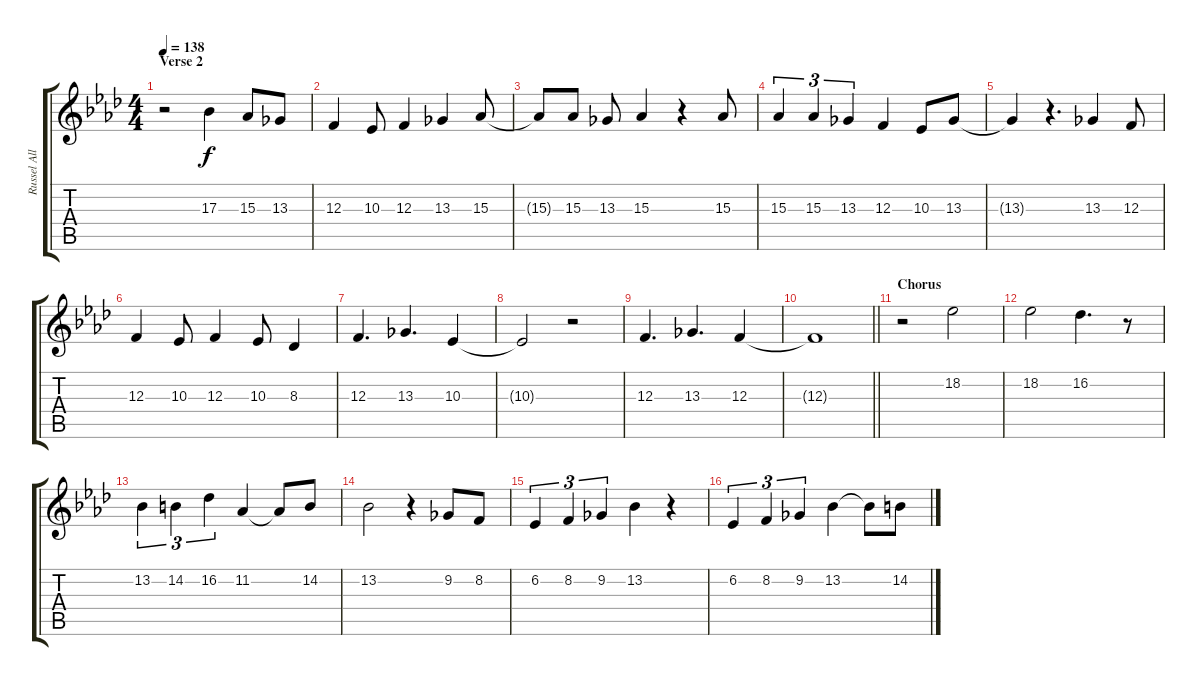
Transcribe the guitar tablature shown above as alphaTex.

\track ("Russel Allen (vocal)" "Russel All") {instrument tenorsax}
\staff {score tabs}
\tuning (D4 A3 F3 C3 G2 D2) {hide}
\ts (4 4)
\section ("" "Verse 2")
\tempo 138
\clef g2
\ks ab
r.2{dy f} 17.3.4 15.3.8 13.3.8 |
12.3.4 10.3.8 12.3.4 13.3.4 15.3.8 |
15.3{t}.8 15.3.8 13.3.8 15.3.4 r.4 15.3.8 |
15.3.4{tu (3 2)} 15.3.4{tu (3 2)} 13.3.4{tu (3 2)} 12.3.4 10.3.8 13.3.8 |
13.3{t}.4 r.4{d} 13.3.4 12.3.8 |
12.3.4 10.3.8 12.3.4 10.3.8 8.3.4 |
\ks fminor
12.3.4{d} 13.3.4{d} 10.3.4 |
10.3{t}.2 r.2 |
12.3.4{d} 13.3.4{d} 12.3.4 |
\barLineRight lightlight
12.3{t}.1 |
\section ("" "Chorus")
r.2 18.2.2 |
18.2.2 16.2.4{d} r.8 |
13.2.4{tu (3 2)} 14.2.4{tu (3 2)} 16.2.4{tu (3 2)} 11.2.4 11.2{t}.8 14.2.8 |
13.2.2 r.4 9.2.8 8.2.8 |
6.2.4{tu (3 2)} 8.2.4{tu (3 2)} 9.2.4{tu (3 2)} 13.2.4 r.4 |
6.2.4{tu (3 2)} 8.2.4{tu (3 2)} 9.2.4{tu (3 2)} 13.2.4 13.2{t}.8 14.2.8
